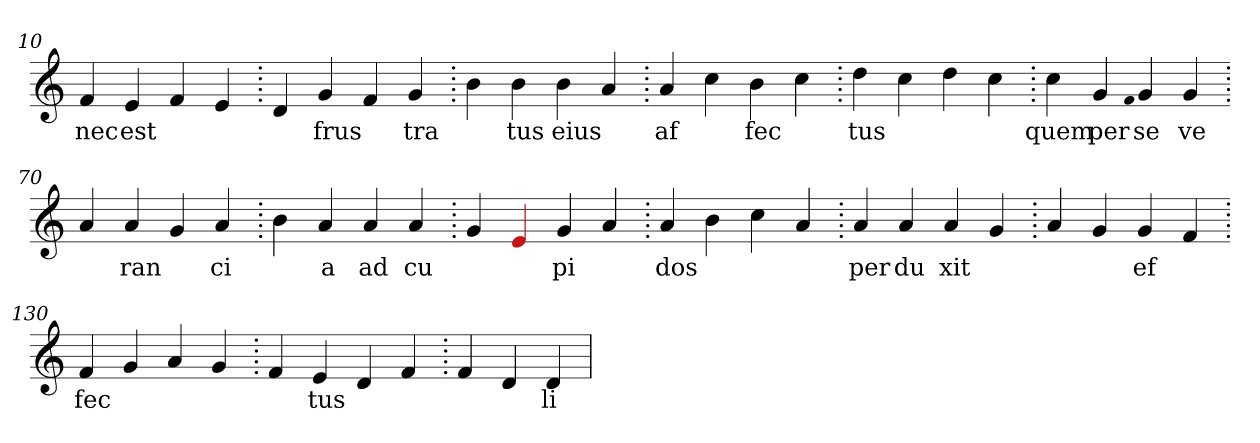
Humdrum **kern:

**kern	**text
*part1	*part1
*staff1	*staff1
*clefG2	*
=10.	=10.
4f	nec
4e	est
4f	.
4e	.
=20.	=20.
4d	.
4g	frus
4f	.
4g	tra
=30.	=30.
4b	.
4b	tus
4b	eius
4a	.
=40.	=40.
4a	af
4cc	.
4b	fec
4cc	.
=50.	=50.
4dd	tus
4cc	.
4dd	.
4cc	.
=60.	=60.
4cc	quem
4g	per
qqf	.
4g	se
4g	ve
=70.	=70.
4a	.
4a	ran
4g	.
4a	ci
=80.	=80.
4b	.
4a	a
4a	ad
4a	cu
=90.	=90.
4g	.
4Re	.
4g	pi
4a	.
=100.	=100.
4a	dos
4b	.
4cc	.
4a	.
=110.	=110.
4a	per
4a	du
4a	xit
4g	.
=120.	=120.
4a	.
4g	.
4g	ef
4f	.
=130.	=130.
4f	fec
4g	.
4a	.
4g	.
=140.	=140.
4f	.
4e	tus
4d	.
4f	.
=150.	=150.
4f	.
4d	.
4d	li
=	=
*-	*-
